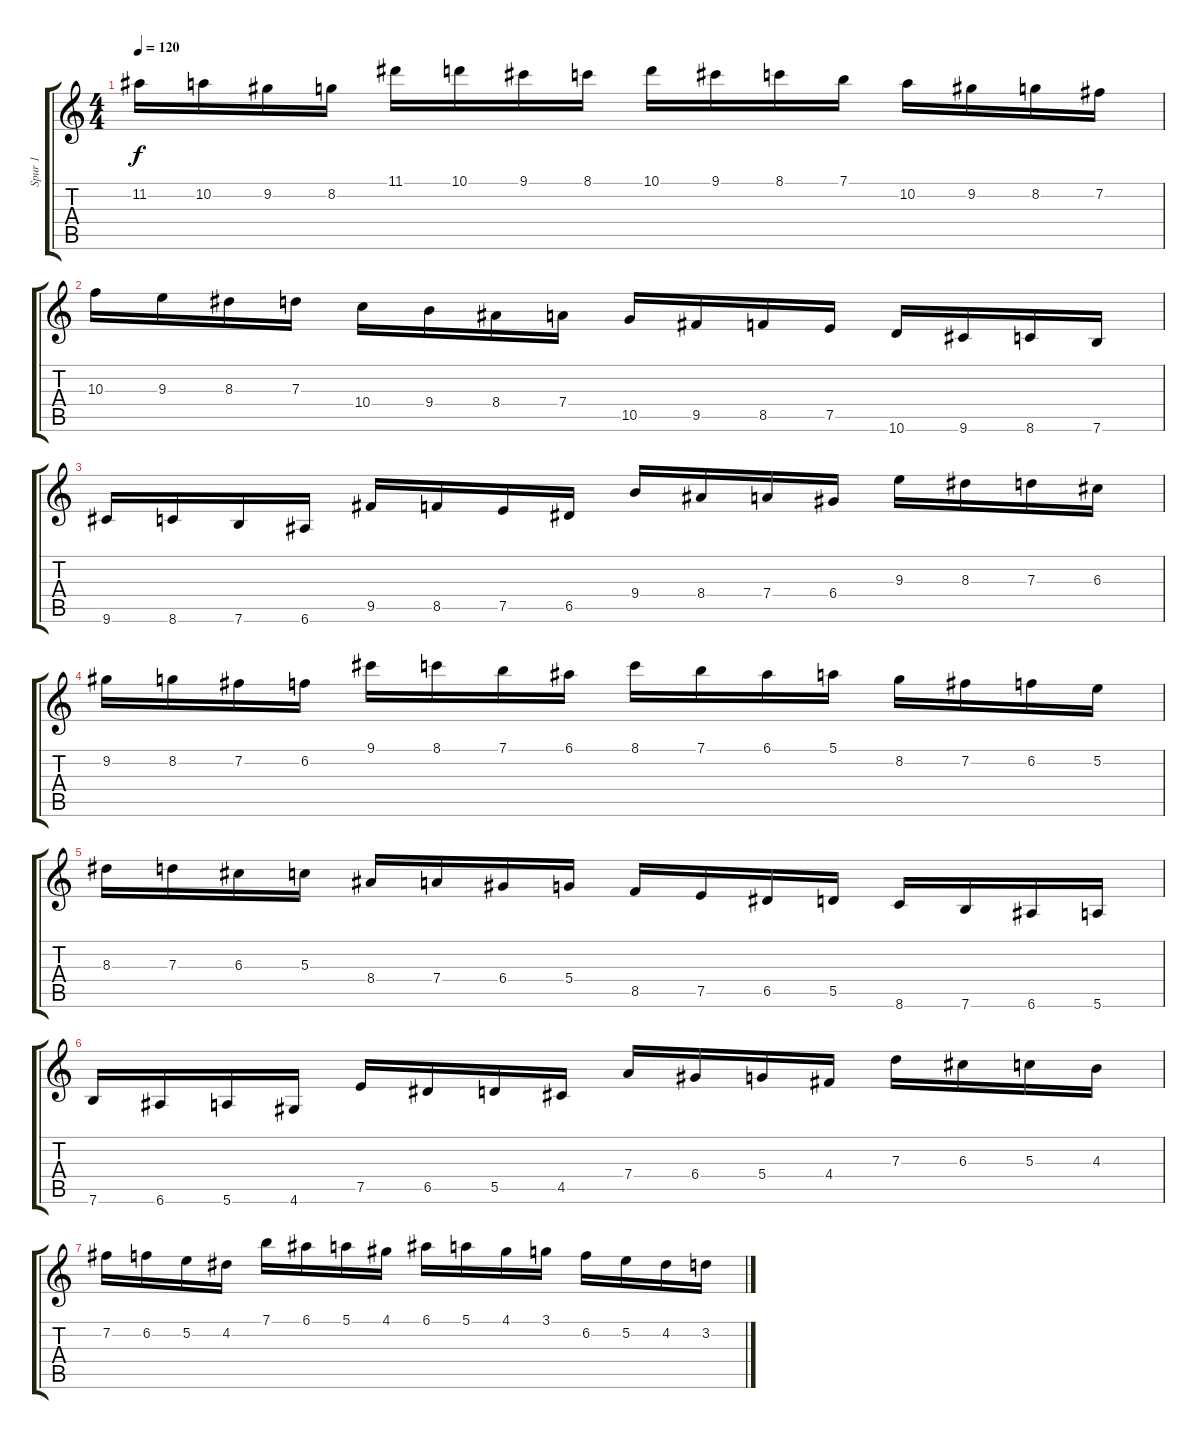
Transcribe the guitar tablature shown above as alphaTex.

\track ("Spur 1" "Spur 1") {instrument acousticguitarnylon}
\staff {score tabs}
\tuning (E4 B3 G3 D3 A2 E2) {hide}
\ts (4 4)
\tempo 120
\clef g2
\ks c
11.2.16{dy f} 10.2.16 9.2.16 8.2.16 11.1.16 10.1.16 9.1.16 8.1.16 10.1.16 9.1.16 8.1.16 7.1.16 10.2.16 9.2.16 8.2.16 7.2.16 |
10.3.16 9.3.16 8.3.16 7.3.16 10.4.16 9.4.16 8.4.16 7.4.16 10.5.16 9.5.16 8.5.16 7.5.16 10.6.16 9.6.16 8.6.16 7.6.16 |
9.6.16 8.6.16 7.6.16 6.6.16 9.5.16 8.5.16 7.5.16 6.5.16 9.4.16 8.4.16 7.4.16 6.4.16 9.3.16 8.3.16 7.3.16 6.3.16 |
9.2.16 8.2.16 7.2.16 6.2.16 9.1.16 8.1.16 7.1.16 6.1.16 8.1.16 7.1.16 6.1.16 5.1.16 8.2.16 7.2.16 6.2.16 5.2.16 |
8.3.16 7.3.16 6.3.16 5.3.16 8.4.16 7.4.16 6.4.16 5.4.16 8.5.16 7.5.16 6.5.16 5.5.16 8.6.16 7.6.16 6.6.16 5.6.16 |
7.6.16 6.6.16 5.6.16 4.6.16 7.5.16 6.5.16 5.5.16 4.5.16 7.4.16 6.4.16 5.4.16 4.4.16 7.3.16 6.3.16 5.3.16 4.3.16 |
7.2.16 6.2.16 5.2.16 4.2.16 7.1.16 6.1.16 5.1.16 4.1.16 6.1.16 5.1.16 4.1.16 3.1.16 6.2.16 5.2.16 4.2.16 3.2.16
